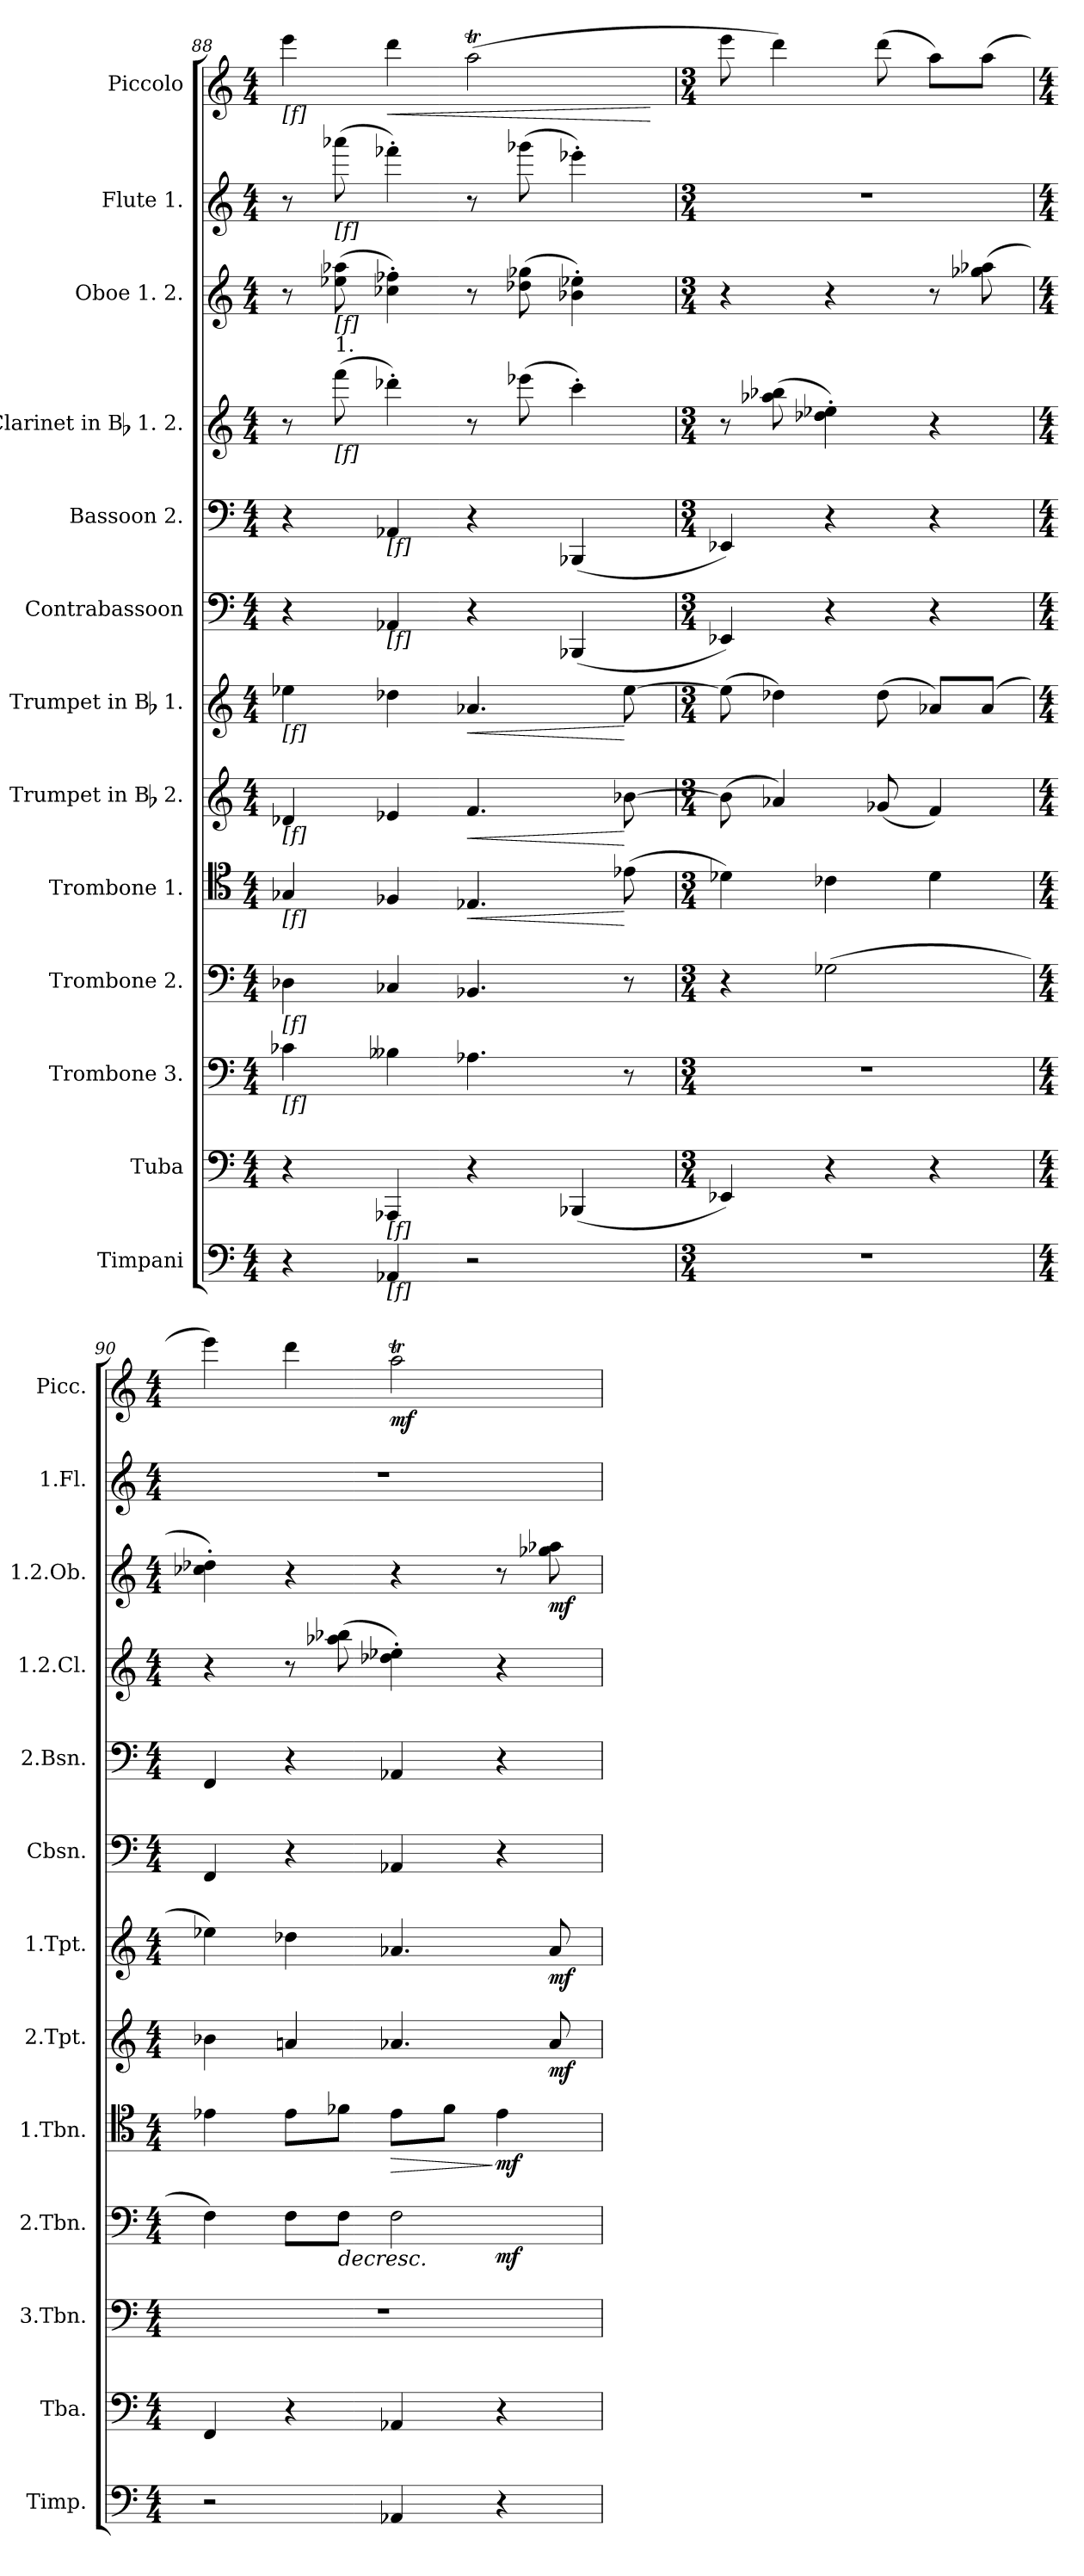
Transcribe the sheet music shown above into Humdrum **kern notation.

**kern	**kern	**kern	**kern	**dynam	**kern	**dynam	**kern	**dynam	**kern	**dynam	**kern	**kern	**kern	**kern	**dynam	**kern	**kern	**dynam
*part13	*part12	*part11	*part10	*part10	*part9	*part9	*part8	*part8	*part7	*part7	*part6	*part5	*part4	*part3	*part3	*part2	*part1	*part1
*staff13	*staff12	*staff11	*staff10	*staff10	*staff9	*staff9	*staff8	*staff8	*staff7	*staff7	*staff6	*staff5	*staff4	*staff3	*staff3	*staff2	*staff1	*staff1
*I"Timpani	*I"Tuba	*I"Trombone 3.	*I"Trombone 2.	*	*I"Trombone 1.	*	*I"Trumpet in Bb 2.	*	*I"Trumpet in Bb 1.	*	*I"Contrabassoon	*I"Bassoon 2.	*I"Clarinet in Bb 1. 2.	*I"Oboe 1. 2.	*	*I"Flute 1.	*I"Piccolo	*
*I'Timp.	*I'Tba.	*I'3.Tbn.	*I'2.Tbn.	*	*I'1.Tbn.	*	*I'2.Tpt.	*	*I'1.Tpt.	*	*I'Cbsn.	*I'2.Bsn.	*I'1.2.Cl.	*I'1.2.Ob.	*	*I'1.Fl.	*I'Picc.	*
!!LO:PB:g=z
*clefF4	*clefF4	*clefF4	*clefF4	*	*clefC4	*	*clefG2	*	*clefG2	*	*clefF4	*clefF4	*clefG2	*clefG2	*	*clefG2	*clefG2	*
*	*	*	*	*	*	*	*ITrd1c2	*	*ITrd1c2	*	*ITrd7c12	*	*ITrd1c2	*	*	*	*ITrd-7c-12	*
*k[]	*k[]	*k[]	*k[]	*	*k[]	*	*k[b-e-]	*	*k[b-e-]	*	*k[]	*k[]	*k[b-e-]	*k[]	*	*k[]	*k[]	*
*M4/4	*M4/4	*M4/4	*M4/4	*	*M4/4	*	*M4/4	*	*M4/4	*	*M4/4	*M4/4	*M4/4	*M4/4	*	*M4/4	*M4/4	*
*MM252	*MM252	*MM252	*MM252	*	*MM252	*	*MM252	*	*MM252	*	*MM252	*MM252	*MM252	*MM252	*	*MM252	*MM252	*
=88	=88	=88	=88	=88	=88	=88	=88	=88	=88	=88	=88	=88	=88	=88	=88	=88	=88	=88
!	!	!	!	!	!	!	!	!	!	!	!	!	!	!	!	!	!LO:TX:b:t=[f]	!
!	!	!	!	!	!	!	!	!	!LO:TX:b:t=[f]	!	!	!	!	!	!	!	!	!
!	!	!	!	!	!	!	!LO:TX:b:t=[f]	!	!	!	!	!	!	!	!	!	!	!
!	!	!	!	!	!LO:TX:b:t=[f]	!	!	!	!	!	!	!	!	!	!	!	!	!
!	!	!	!LO:TX:b:t=[f]	!	!	!	!	!	!	!	!	!	!	!	!	!	!	!
!	!	!LO:TX:b:t=[f]	!	!	!	!	!	!	!	!	!	!	!	!	!	!	!	!
4r	4r	(4c-Xi\	4D-Xi\	.	4G-Xi/	.	4c-Xi/	.	4dd-Xi\	.	4r	4r	8r	8r	.	8r	(4eeeei\	.
!	!	!	!	!	!	!	!	!	!	!	!	!	!	!	!	!LO:TX:b:t=[f]	!	!
!	!	!	!	!	!	!	!	!	!	!	!	!	!	!LO:TX:b:t=[f]	!	!	!	!
!	!	!	!	!	!	!	!	!	!	!	!	!	!LO:TX:b:t=[f]	!	!	!	!	!
!	!	!	!	!	!	!	!	!	!	!	!	!	!LO:TX:a:t=1.	!	!	!	!	!
.	.	.	.	.	.	.	.	.	.	.	.	.	(8eee-i\	(8ee-Xi\ 8aa-Xi	.	(8aaa-Xi\	.	.
!	!	!	!	!	!	!	!	!	!	!	!	!LO:TX:b:t=[f]	!	!	!	!	!	!
!	!	!	!	!	!	!	!	!	!	!	!LO:TX:b:t=[f]	!	!	!	!	!	!	!
!	!LO:TX:b:t=[f]	!	!	!	!	!	!	!	!	!	!	!	!	!	!	!	!	!
!LO:TX:b:t=[f]	!	!	!	!	!	!	!	!	!	!	!	!	!	!	!	!	!	!
!	!	!	!	!	!	!	!	!	!	!	!	!	!	!	!	!	!	!LO:HP:b
4AA-Xi/	4AAA-Xi/	4B--Xi\	4C-Xi/	.	4F-Xi/	.	4d-Xi/	.	4cc-Xi\	.	4AAA-Xi/	4AA-Xi/	4ccc-X'i\)	4cc-Xi\' 4ff-Xi')	.	4fff-X'i\)	4ddddi\	<
!	!	!	!	!	!	!LO:HP:b	!	!LO:HP:b	!	!LO:HP:b	!	!	!	!	!	!	!	!
2r	4r	4.A-Xi\	4.BB-Xi/	.	4.E-Xi/	<	4.e-i/	<	4.g-Xi/	<	4r	4r	8r	8r	.	8r	(2aaaT<i\	.
.	.	.	.	.	.	.	.	.	.	.	.	.	(8ddd-Xi\	(8dd-Xi\ 8gg-Xi	.	(8ggg-Xi\	.	.
.	(4BBB-Xi/	.	.	.	.	.	.	.	.	.	(4BBBB-Xi/	(4BBB-Xi/	4bb-'i\)	4b-Xi\' 4ee-Xi')	.	4eee-X'i\)	.	.
.	.	8r	8r	.	(8e-Xi\	[	[>8a-Xi\	[	[>8dd-i\	[	.	.	.	.	.	.	.	.
.	.	.	.	.	.	.	.	.	.	.	.	.	.	.	.	.	.	[
=89	=89	=89	=89	=89	=89	=89	=89	=89	=89	=89	=89	=89	=89	=89	=89	=89	=89	=89
*M3/4	*M3/4	*M3/4	*M3/4	*	*M3/4	*	*M3/4	*	*M3/4	*	*M3/4	*M3/4	*M3/4	*M3/4	*	*M3/4	*M3/4	*
!LO:N:vis=1	!	!LO:N:vis=1	!	!	!	!	!	!	!	!	!	!	!	!	!	!LO:N:vis=1	!	!
2.r	4EE-Xi/)	2.r	4r	.	4d-Xi\)	.	(8a-i\]	.	(8dd-i\]	.	4EEE-Xi/)	4EE-Xi/)	8r	4r	.	2.r	8eeeei\	.
.	.	.	.	.	.	.	4g-Xi/)	.	4cc-Xi\)	.	.	.	(8gg-Xi\ 8aa-Xi	.	.	.	4ddddi\)	.
.	4r	.	(2G-Xi\	.	4c-Xi\	.	.	.	.	.	4r	4r	4cc-Xi\' 4dd-Xi')	4r	.	.	.	.
.	.	.	.	.	.	.	(8f-Xi/	.	(8cc-i\	.	.	.	.	.	.	.	(8ddddi\	.
.	4r	.	.	.	4d-i\	.	4e-i/)	.	8g-Xi/L)	.	4r	4r	4r	8r	.	.	8aaai\L)	.
.	.	.	.	.	.	.	.	.	(8g-i/J	.	.	.	.	(8gg-Xi\ 8aa-Xi	.	.	(8aaai\J	.
!!LO:PB:g=z
=90	=90	=90	=90	=90	=90	=90	=90	=90	=90	=90	=90	=90	=90	=90	=90	=90	=90	=90
*M4/4	*M4/4	*M4/4	*M4/4	*	*M4/4	*	*M4/4	*	*M4/4	*	*M4/4	*M4/4	*M4/4	*M4/4	*	*M4/4	*M4/4	*
*	*	*	*^	*	*	*	*	*	*	*	*	*	*	*	*	*	*	*
2r	4FFi/	1r	4Fi\)	2.ryy	.	4e-Xi\	.	4a-Xi\	.	4dd-Xi\)	.	4FFFi/	4FFi/	4r	4cc-Xi\' 4dd-Xi')	.	1r	4eeeei\)	.
.	4r	.	8Fi\L	.	.	8e-i\L	.	4gni/	.	4cc-Xi\	.	4r	4r	8r	4r	.	.	4ddddi\	.
!	!	!	!	!	!LO:HP:b	!	!	!	!	!	!	!	!	!	!	!	!	!	!
.	.	.	8Fi\J	.	>	8f-Xi\J	.	.	.	.	.	.	.	(8gg-Xi\ 8aa-Xi	.	.	.	.	.
!	!	!	!	!	!	!	!LO:HP:b	!	!	!	!	!	!	!	!	!	!	!	!
4AA-Xi/	4AA-Xi/	.	2Fi\	.	.	8e-i\L	>	4.g-Xi/	.	4.g-Xi/	.	4AAA-Xi/	4AA-Xi/	4cc-Xi\' 4dd-Xi')	4r	.	.	2aaaT<i\	mf
.	.	.	.	.	.	8f-i\J	.	.	.	.	.	.	.	.	.	.	.	.	.
4r	4r	.	.	4ryy	mf	4e-i\	] mf	.	.	.	.	4r	4r	4r	8r	.	.	.	.
.	.	.	.	.	.	.	.	8g-i/	mf	8g-i/	mf	.	.	.	8gg-Xi\ 8aa-Xi	mf	.	.	.
.	.	.	.	.	]	.	.	.	.	.	.	.	.	.	.	.	.	.	.
*	*	*	*v	*v	*	*	*	*	*	*	*	*	*	*	*	*	*	*	*
=	=	=	=	=	=	=	=	=	=	=	=	=	=	=	=	=	=	=
*-	*-	*-	*-	*-	*-	*-	*-	*-	*-	*-	*-	*-	*-	*-	*-	*-	*-	*-
